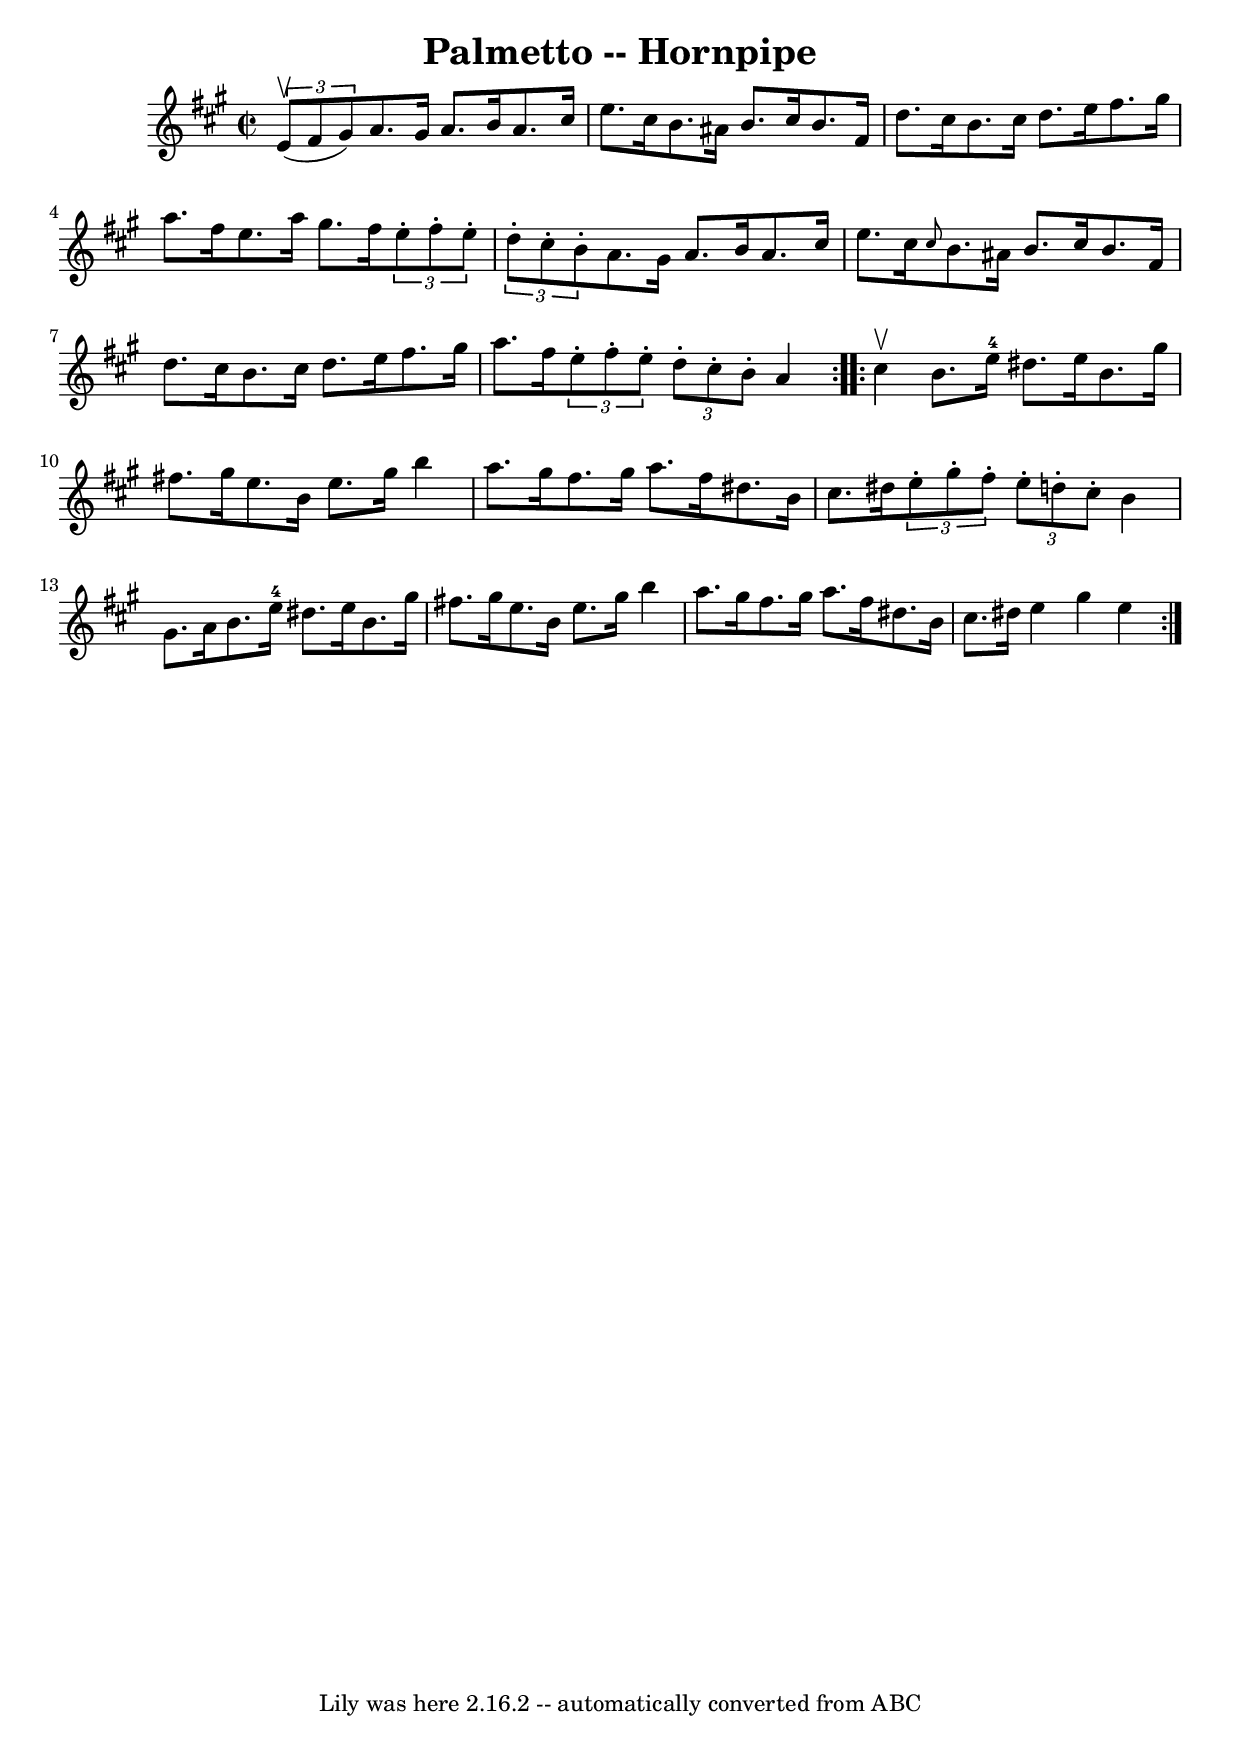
\version "2.16.2"
\include "Mammoth.ily"
\header {
  %% book = "Cole's 1000 Fiddle Tunes"
  crossRefNumber = "1"
  footnotes = ""
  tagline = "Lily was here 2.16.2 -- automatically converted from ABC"
  title = "Palmetto -- Hornpipe"

}
voicedefault =  {



  \repeat volta 2 {

    \override Staff.TimeSignature #'style = #'C
    \time 2/2 
    \key a \major
    \times 2/3 { e'8 (^\upbow fis'8 gis'8) 
	       } 
    |
    a'8. gis'16 a'8. b'16 a'8. cis''16 e''8.    
    cis''16  |
    b'8. ais'16 b'8. cis''16 b'8. fis'16    
    d''8. cis''16  |
    b'8. cis''16 d''8. e''16 fis''8.    
    gis''16 a''8. fis''16  |
    e''8. a''16 gis''8. fis''16    
    \times 2/3 { e''8 -. fis''8 -. e''8 -. 
	       }   \times 2/3 { d''8 -.   
				cis''8 -. b'8 -. 
			      } |
    a'8. gis'16 a'8. b'16 a'8.    
    cis''16 e''8. cis''16  |
    \grace { cis''8  
	   } b'8. ais'16    
    b'8. cis''16 b'8. fis'16 d''8. cis''16  |
    b'8.    
    cis''16 d''8. e''16 fis''8. gis''16 a''8. fis''16  |
    
    \times 2/3 { e''8 -. fis''8 -. e''8 -. 
	       }   \times 2/3 { d''8 -.   
				cis''8 -. b'8 -. 
			      } a'4  
  }     
  \repeat volta 2 {
    cis''4^\upbow |
    
    b'8. e''16-4 dis''8. e''16 b'8. gis''16 fis''!8.    
    gis''16  |
    e''8. b'16 e''8. gis''16 b''4 a''8.    
    gis''16  |
    fis''8. gis''16 a''8. fis''16 dis''8. b'16 
    cis''8. dis''!16  |
    \times 2/3 { e''8 -. gis''8 -. fis''8 -. 

	       }   \times 2/3 { e''8 -. d''8 -. cis''8 -. 
			      } b'4 gis'8. a'16  
    |
    b'8. e''16-4 dis''8. e''16 b'8. gis''16      
    fis''!8. gis''16  |
    e''8. b'16 e''8. gis''16 b''4    
    a''8. gis''16  |
    fis''8. gis''16 a''8. fis''16    
    dis''8. b'16 cis''8. dis''16  |
    e''4 gis''4 e''4  
  }   

}

\score{
  <<

    \context Staff="default"
    {
      \voicedefault 
      
    }

  >>
  \layout {
    
  }
  \midi {
  }

}
